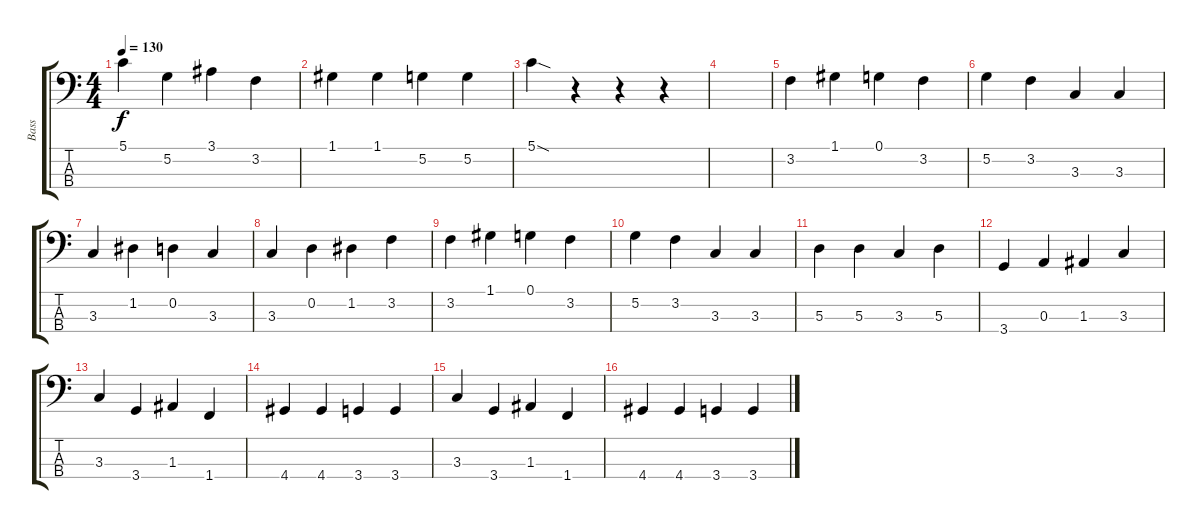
\track ("Bass" "Bass") {instrument electricbassfinger}
\staff {score tabs}
\tuning (G2 D2 A1 E1) {hide}
\ts (4 4)
\tempo 130
\clef f4
\ks c
5.1.4{dy f} 5.2.4 3.1.4 3.2.4 |
1.1.4 1.1.4 5.2.4 5.2.4 |
5.1{sod}.4 r.4 r.4 r.4 |
|
3.2.4 1.1.4 0.1.4 3.2.4 |
5.2.4 3.2.4 3.3.4 3.3.4 |
3.3.4 1.2.4 0.2.4 3.3.4 |
3.3.4 0.2.4 1.2.4 3.2.4 |
3.2.4 1.1.4 0.1.4 3.2.4 |
5.2.4 3.2.4 3.3.4 3.3.4 |
5.3.4 5.3.4 3.3.4 5.3.4 |
3.4.4 0.3.4 1.3.4 3.3.4 |
3.3.4 3.4.4 1.3.4 1.4.4 |
4.4.4 4.4.4 3.4.4 3.4.4 |
3.3.4 3.4.4 1.3.4 1.4.4 |
4.4.4 4.4.4 3.4.4 3.4.4
